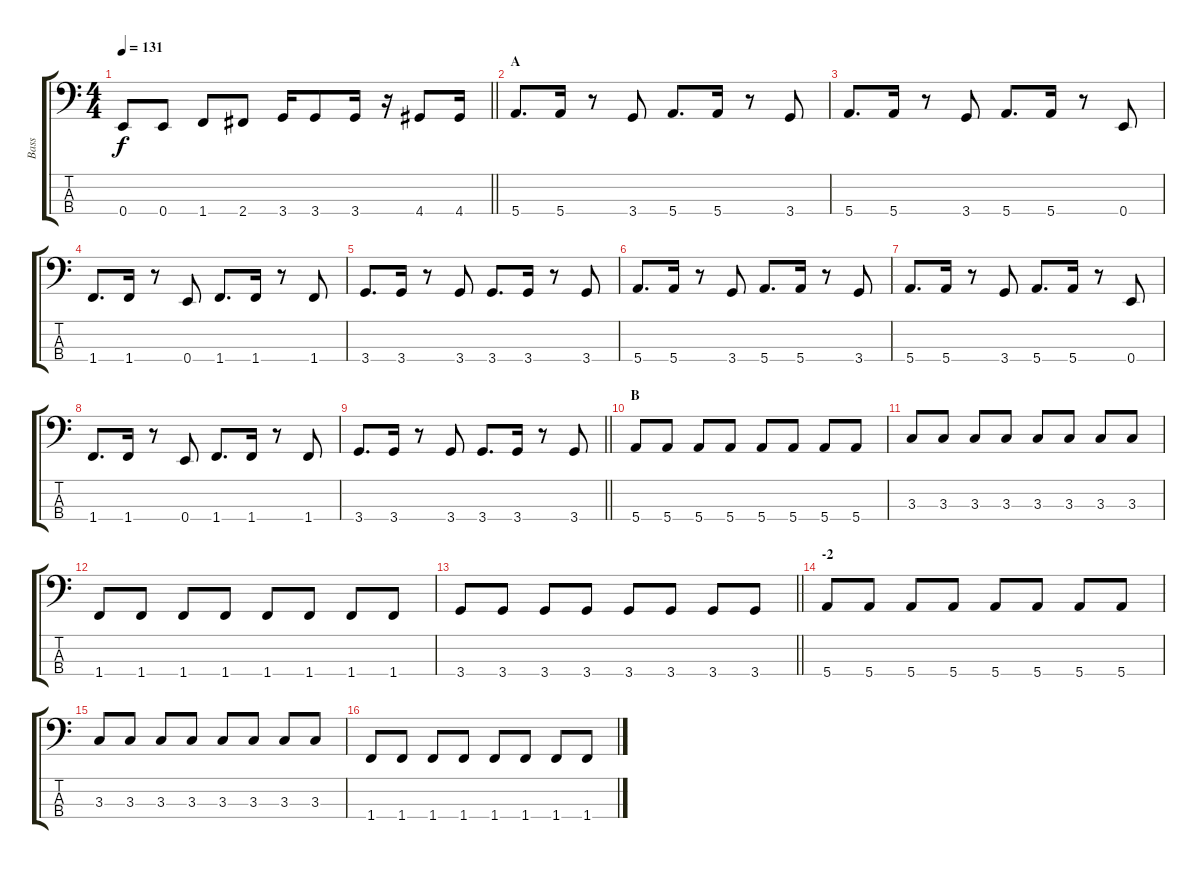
\track ("Bass" "Bass") {instrument electricbassfinger}
\staff {score tabs}
\tuning (G2 D2 A1 E1) {hide}
\ts (4 4)
\tempo 131
\clef f4
\barLineRight lightlight
\ks c
0.4.8{dy f} 0.4.8 1.4.8 2.4.8 3.4.16 3.4.8 3.4.16 r.16 4.4.8 4.4.16 |
\section ("" "A")
5.4.8{d} 5.4.16 r.8 3.4.8 5.4.8{d} 5.4.16 r.8 3.4.8 |
5.4.8{d} 5.4.16 r.8 3.4.8 5.4.8{d} 5.4.16 r.8 0.4.8 |
1.4.8{d} 1.4.16 r.8 0.4.8 1.4.8{d} 1.4.16 r.8 1.4.8 |
3.4.8{d} 3.4.16 r.8 3.4.8 3.4.8{d} 3.4.16 r.8 3.4.8 |
5.4.8{d} 5.4.16 r.8 3.4.8 5.4.8{d} 5.4.16 r.8 3.4.8 |
5.4.8{d} 5.4.16 r.8 3.4.8 5.4.8{d} 5.4.16 r.8 0.4.8 |
1.4.8{d} 1.4.16 r.8 0.4.8 1.4.8{d} 1.4.16 r.8 1.4.8 |
\barLineRight lightlight
3.4.8{d} 3.4.16 r.8 3.4.8 3.4.8{d} 3.4.16 r.8 3.4.8 |
\section ("" "B")
5.4.8 5.4.8 5.4.8 5.4.8 5.4.8 5.4.8 5.4.8 5.4.8 |
3.3.8 3.3.8 3.3.8 3.3.8 3.3.8 3.3.8 3.3.8 3.3.8 |
1.4.8 1.4.8 1.4.8 1.4.8 1.4.8 1.4.8 1.4.8 1.4.8 |
\barLineRight lightlight
3.4.8 3.4.8 3.4.8 3.4.8 3.4.8 3.4.8 3.4.8 3.4.8 |
\section ("" "-2")
5.4.8 5.4.8 5.4.8 5.4.8 5.4.8 5.4.8 5.4.8 5.4.8 |
3.3.8 3.3.8 3.3.8 3.3.8 3.3.8 3.3.8 3.3.8 3.3.8 |
1.4.8 1.4.8 1.4.8 1.4.8 1.4.8 1.4.8 1.4.8 1.4.8
